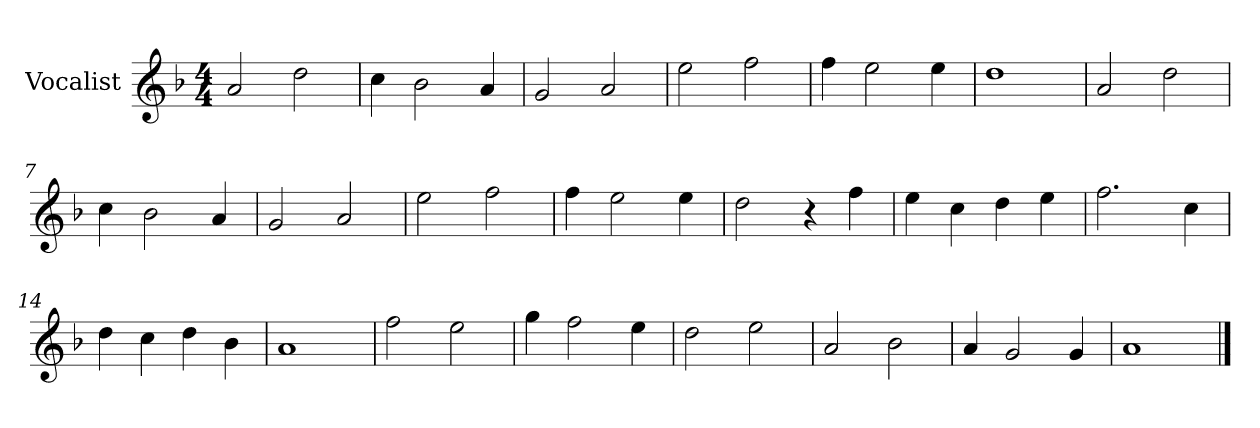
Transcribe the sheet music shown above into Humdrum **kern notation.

**kern
*part1
*staff1
*I"Vocalist
*k[b-]
*F:
*M4/4
=
2a
2dd
=1
4cc
2b-
4a
=2
2g
2a
=3
2ee
2ff
=4
4ff
2ee
4ee
=5
1dd
=6
2a
2dd
=7
4cc
2b-
4a
=8
2g
2a
=9
2ee
2ff
=10
4ff
2ee
4ee
=11
2dd
4r
4ff
=12
4ee
4cc
4dd
4ee
=13
2.ff
4cc
=14
4dd
4cc
4dd
4b-
=15
1a
=16
2ff
2ee
=17
4gg
2ff
4ee
=18
2dd
2ee
=19
2a
2b-
=20
4a
2g
4g
=21
1a
==
*-
